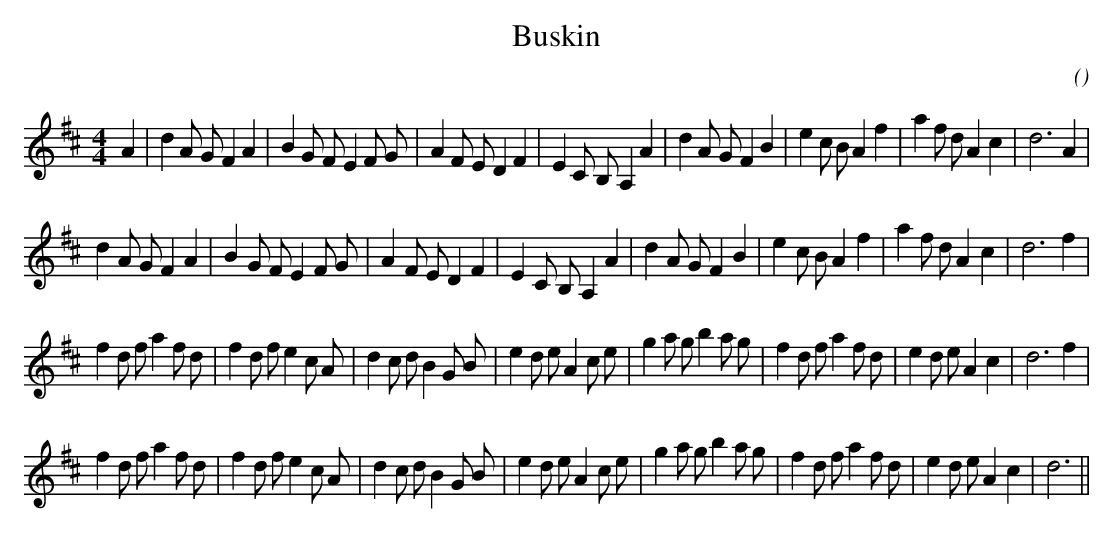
X:1
T: Buskin
C:
O:
M:4/4
K:D
K:D
M:4/4
L:1/16
A4 |d4 A2 G2 F4 A4 |B4 G2 F2 E4 F2 G2 |A4 F2 E2 D4 F4 |E4 C2 B,2 A,4 A4 |d4 A2 G2 F4 B4 |e4 c2 B2 A4 f4 |a4 f2 d2 A4 c4 |d12 A4 |
d4 A2 G2 F4 A4 |B4 G2 F2 E4 F2 G2 |A4 F2 E2 D4 F4 |E4 C2 B,2 A,4 A4 |d4 A2 G2 F4 B4 |e4 c2 B2 A4 f4 |a4 f2 d2 A4 c4 |d12 f4 |
f4 d2 f2 a4 f2 d2 |f4 d2 f2 e4 c2 A2 |d4 c2 d2 B4 G2 B2 |e4 d2 e2 A4 c2 e2 |g4 a2 g2 b4 a2 g2 |f4 d2 f2 a4 f2 d2 |e4 d2 e2 A4 c4 |d12 f4 |
f4 d2 f2 a4 f2 d2 |f4 d2 f2 e4 c2 A2 |d4 c2 d2 B4 G2 B2 |e4 d2 e2 A4 c2 e2 |g4 a2 g2 b4 a2 g2 |f4 d2 f2 a4 f2 d2 |e4 d2 e2 A4 c4 |d12 ||
